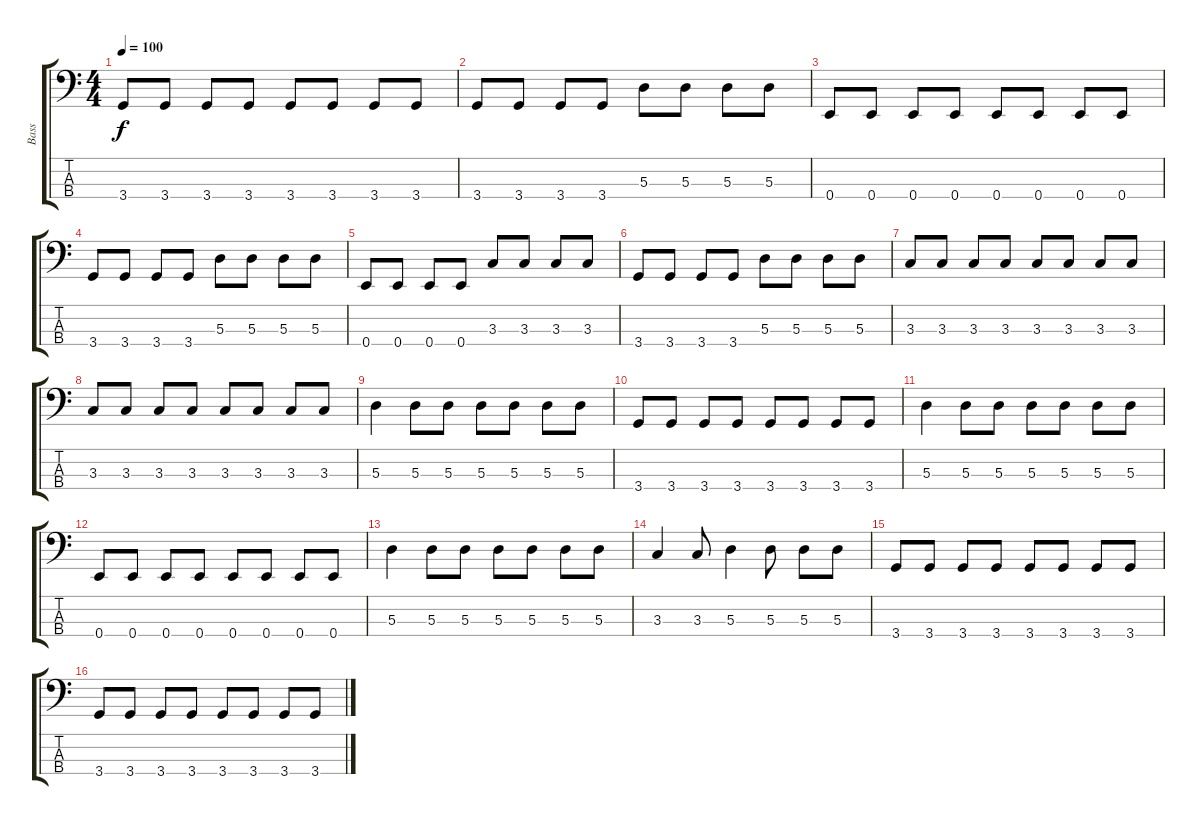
\track ("Bass" "Bass") {instrument electricbassfinger}
\staff {score tabs}
\tuning (G2 D2 A1 E1) {hide}
\ts (4 4)
\tempo 100
\clef f4
\ks c
3.4.8{dy f} 3.4.8 3.4.8 3.4.8 3.4.8 3.4.8 3.4.8 3.4.8 |
3.4.8 3.4.8 3.4.8 3.4.8 5.3.8 5.3.8 5.3.8 5.3.8 |
0.4.8 0.4.8 0.4.8 0.4.8 0.4.8 0.4.8 0.4.8 0.4.8 |
3.4.8 3.4.8 3.4.8 3.4.8 5.3.8 5.3.8 5.3.8 5.3.8 |
0.4.8 0.4.8 0.4.8 0.4.8 3.3.8 3.3.8 3.3.8 3.3.8 |
3.4.8 3.4.8 3.4.8 3.4.8 5.3.8 5.3.8 5.3.8 5.3.8 |
3.3.8 3.3.8 3.3.8 3.3.8 3.3.8 3.3.8 3.3.8 3.3.8 |
3.3.8 3.3.8 3.3.8 3.3.8 3.3.8 3.3.8 3.3.8 3.3.8 |
5.3.4 5.3.8 5.3.8 5.3.8 5.3.8 5.3.8 5.3.8 |
3.4.8 3.4.8 3.4.8 3.4.8 3.4.8 3.4.8 3.4.8 3.4.8 |
5.3.4 5.3.8 5.3.8 5.3.8 5.3.8 5.3.8 5.3.8 |
0.4.8 0.4.8 0.4.8 0.4.8 0.4.8 0.4.8 0.4.8 0.4.8 |
5.3.4 5.3.8 5.3.8 5.3.8 5.3.8 5.3.8 5.3.8 |
3.3.4 3.3.8 5.3.4 5.3.8 5.3.8 5.3.8 |
3.4.8 3.4.8 3.4.8 3.4.8 3.4.8 3.4.8 3.4.8 3.4.8 |
3.4.8 3.4.8 3.4.8 3.4.8 3.4.8 3.4.8 3.4.8 3.4.8
